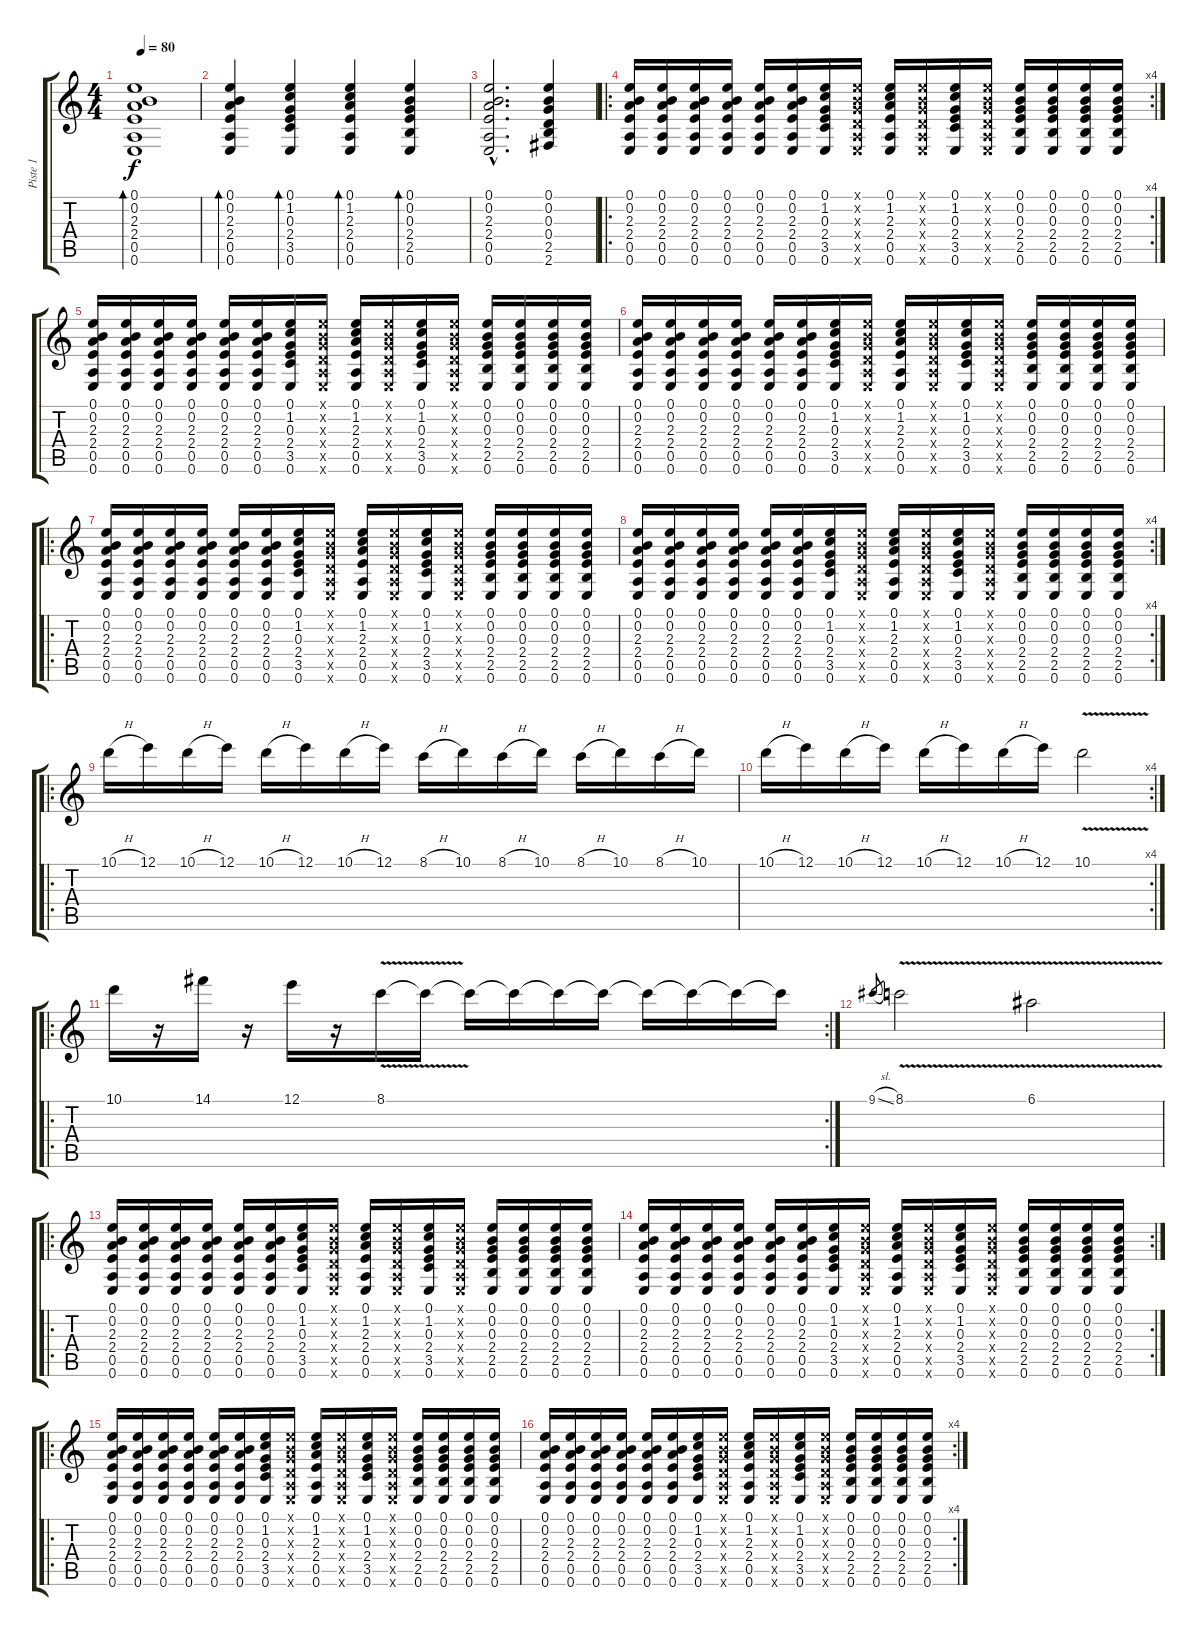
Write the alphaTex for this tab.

\track ("Piste 1" "Piste 1") {instrument electricguitarjazz}
\staff {score tabs}
\tuning (E4 B3 G3 D3 A2 E2) {hide}
\ts (4 4)
\tempo 80
\clef g2
\ks c
(0.1 0.2 2.3 2.4 0.5 0.6).1{bd 120 dy f instrument electricguitarjazz} |
(0.1 0.2 2.3 2.4 0.5 0.6).4{bd 60} (0.1 1.2 0.3 2.4 3.5 0.6).4{bd 60} (0.1 1.2 2.3 2.4 0.5 0.6).4{bd 60} (0.1 0.2 0.3 2.4 2.5 0.6).4{bd 60} |
(0.1{hac} 0.2{hac} 2.3{hac} 2.4{hac} 0.5{hac} 0.6{hac}).2{d} (0.1 0.2 0.3 0.4 2.5 2.6).4 |
\ro
\rc 4
(0.1 0.2 2.3 2.4 0.5 0.6).16 (0.1 0.2 2.3 2.4 0.5 0.6).16 (0.1 0.2 2.3 2.4 0.5 0.6).16 (0.1 0.2 2.3 2.4 0.5 0.6).16 (0.1 0.2 2.3 2.4 0.5 0.6).16 (0.1 0.2 2.3 2.4 0.5 0.6).16 (0.1 1.2 0.3 2.4 3.5 0.6).16 (0.1{x} 0.2{x} 0.3{x} 0.4{x} 0.5{x} 0.6{x}).16 (0.1 1.2 2.3 2.4 0.5 0.6).16 (0.1{x} 0.2{x} 0.3{x} 0.4{x} 0.5{x} 0.6{x}).16 (0.1 1.2 0.3 2.4 3.5 0.6).16 (0.1{x} 0.2{x} 0.3{x} 0.4{x} 0.5{x} 0.6{x}).16 (0.1 0.2 0.3 2.4 2.5 0.6).16 (0.1 0.2 0.3 2.4 2.5 0.6).16 (0.1 0.2 0.3 2.4 2.5 0.6).16 (0.1 0.2 0.3 2.4 2.5 0.6).16 |
(0.1 0.2 2.3 2.4 0.5 0.6).16 (0.1 0.2 2.3 2.4 0.5 0.6).16 (0.1 0.2 2.3 2.4 0.5 0.6).16 (0.1 0.2 2.3 2.4 0.5 0.6).16 (0.1 0.2 2.3 2.4 0.5 0.6).16 (0.1 0.2 2.3 2.4 0.5 0.6).16 (0.1 1.2 0.3 2.4 3.5 0.6).16 (0.1{x} 0.2{x} 0.3{x} 0.4{x} 0.5{x} 0.6{x}).16 (0.1 1.2 2.3 2.4 0.5 0.6).16 (0.1{x} 0.2{x} 0.3{x} 0.4{x} 0.5{x} 0.6{x}).16 (0.1 1.2 0.3 2.4 3.5 0.6).16 (0.1{x} 0.2{x} 0.3{x} 0.4{x} 0.5{x} 0.6{x}).16 (0.1 0.2 0.3 2.4 2.5 0.6).16 (0.1 0.2 0.3 2.4 2.5 0.6).16 (0.1 0.2 0.3 2.4 2.5 0.6).16 (0.1 0.2 0.3 2.4 2.5 0.6).16 |
(0.1 0.2 2.3 2.4 0.5 0.6).16 (0.1 0.2 2.3 2.4 0.5 0.6).16 (0.1 0.2 2.3 2.4 0.5 0.6).16 (0.1 0.2 2.3 2.4 0.5 0.6).16 (0.1 0.2 2.3 2.4 0.5 0.6).16 (0.1 0.2 2.3 2.4 0.5 0.6).16 (0.1 1.2 0.3 2.4 3.5 0.6).16 (0.1{x} 0.2{x} 0.3{x} 0.4{x} 0.5{x} 0.6{x}).16 (0.1 1.2 2.3 2.4 0.5 0.6).16 (0.1{x} 0.2{x} 0.3{x} 0.4{x} 0.5{x} 0.6{x}).16 (0.1 1.2 0.3 2.4 3.5 0.6).16 (0.1{x} 0.2{x} 0.3{x} 0.4{x} 0.5{x} 0.6{x}).16 (0.1 0.2 0.3 2.4 2.5 0.6).16 (0.1 0.2 0.3 2.4 2.5 0.6).16 (0.1 0.2 0.3 2.4 2.5 0.6).16 (0.1 0.2 0.3 2.4 2.5 0.6).16 |
\ro
(0.1 0.2 2.3 2.4 0.5 0.6).16 (0.1 0.2 2.3 2.4 0.5 0.6).16 (0.1 0.2 2.3 2.4 0.5 0.6).16 (0.1 0.2 2.3 2.4 0.5 0.6).16 (0.1 0.2 2.3 2.4 0.5 0.6).16 (0.1 0.2 2.3 2.4 0.5 0.6).16 (0.1 1.2 0.3 2.4 3.5 0.6).16 (0.1{x} 0.2{x} 0.3{x} 0.4{x} 0.5{x} 0.6{x}).16 (0.1 1.2 2.3 2.4 0.5 0.6).16 (0.1{x} 0.2{x} 0.3{x} 0.4{x} 0.5{x} 0.6{x}).16 (0.1 1.2 0.3 2.4 3.5 0.6).16 (0.1{x} 0.2{x} 0.3{x} 0.4{x} 0.5{x} 0.6{x}).16 (0.1 0.2 0.3 2.4 2.5 0.6).16 (0.1 0.2 0.3 2.4 2.5 0.6).16 (0.1 0.2 0.3 2.4 2.5 0.6).16 (0.1 0.2 0.3 2.4 2.5 0.6).16 |
\rc 4
(0.1 0.2 2.3 2.4 0.5 0.6).16 (0.1 0.2 2.3 2.4 0.5 0.6).16 (0.1 0.2 2.3 2.4 0.5 0.6).16 (0.1 0.2 2.3 2.4 0.5 0.6).16 (0.1 0.2 2.3 2.4 0.5 0.6).16 (0.1 0.2 2.3 2.4 0.5 0.6).16 (0.1 1.2 0.3 2.4 3.5 0.6).16 (0.1{x} 0.2{x} 0.3{x} 0.4{x} 0.5{x} 0.6{x}).16 (0.1 1.2 2.3 2.4 0.5 0.6).16 (0.1{x} 0.2{x} 0.3{x} 0.4{x} 0.5{x} 0.6{x}).16 (0.1 1.2 0.3 2.4 3.5 0.6).16 (0.1{x} 0.2{x} 0.3{x} 0.4{x} 0.5{x} 0.6{x}).16 (0.1 0.2 0.3 2.4 2.5 0.6).16 (0.1 0.2 0.3 2.4 2.5 0.6).16 (0.1 0.2 0.3 2.4 2.5 0.6).16 (0.1 0.2 0.3 2.4 2.5 0.6).16 |
\ro
10.1{h}.16 12.1.16 10.1{h}.16 12.1.16 10.1{h}.16 12.1.16 10.1{h}.16 12.1.16 8.1{h}.16 10.1.16 8.1{h}.16 10.1.16 8.1{h}.16 10.1.16 8.1{h}.16 10.1.16 |
\rc 4
10.1{h}.16 12.1.16 10.1{h}.16 12.1.16 10.1{h}.16 12.1.16 10.1{h}.16 12.1.16 10.1{v}.2 |
\ro
\rc 2
10.1.16 r.16 14.1.16 r.16 12.1.16 r.16 8.1{v}.16 8.1{t}.16 8.1{t}.16 8.1{t}.16 8.1{t}.16 8.1{t}.16 8.1{t}.16 8.1{t}.16 8.1{t}.16 8.1{t}.16 |
9.1{sl}.8{gr} 8.1{v}.2 6.1{v}.2 |
\ro
(0.1 0.2 2.3 2.4 0.5 0.6).16 (0.1 0.2 2.3 2.4 0.5 0.6).16 (0.1 0.2 2.3 2.4 0.5 0.6).16 (0.1 0.2 2.3 2.4 0.5 0.6).16 (0.1 0.2 2.3 2.4 0.5 0.6).16 (0.1 0.2 2.3 2.4 0.5 0.6).16 (0.1 1.2 0.3 2.4 3.5 0.6).16 (0.1{x} 0.2{x} 0.3{x} 0.4{x} 0.5{x} 0.6{x}).16 (0.1 1.2 2.3 2.4 0.5 0.6).16 (0.1{x} 0.2{x} 0.3{x} 0.4{x} 0.5{x} 0.6{x}).16 (0.1 1.2 0.3 2.4 3.5 0.6).16 (0.1{x} 0.2{x} 0.3{x} 0.4{x} 0.5{x} 0.6{x}).16 (0.1 0.2 0.3 2.4 2.5 0.6).16 (0.1 0.2 0.3 2.4 2.5 0.6).16 (0.1 0.2 0.3 2.4 2.5 0.6).16 (0.1 0.2 0.3 2.4 2.5 0.6).16 |
\rc 2
(0.1 0.2 2.3 2.4 0.5 0.6).16 (0.1 0.2 2.3 2.4 0.5 0.6).16 (0.1 0.2 2.3 2.4 0.5 0.6).16 (0.1 0.2 2.3 2.4 0.5 0.6).16 (0.1 0.2 2.3 2.4 0.5 0.6).16 (0.1 0.2 2.3 2.4 0.5 0.6).16 (0.1 1.2 0.3 2.4 3.5 0.6).16 (0.1{x} 0.2{x} 0.3{x} 0.4{x} 0.5{x} 0.6{x}).16 (0.1 1.2 2.3 2.4 0.5 0.6).16 (0.1{x} 0.2{x} 0.3{x} 0.4{x} 0.5{x} 0.6{x}).16 (0.1 1.2 0.3 2.4 3.5 0.6).16 (0.1{x} 0.2{x} 0.3{x} 0.4{x} 0.5{x} 0.6{x}).16 (0.1 0.2 0.3 2.4 2.5 0.6).16 (0.1 0.2 0.3 2.4 2.5 0.6).16 (0.1 0.2 0.3 2.4 2.5 0.6).16 (0.1 0.2 0.3 2.4 2.5 0.6).16 |
\ro
(0.1 0.2 2.3 2.4 0.5 0.6).16 (0.1 0.2 2.3 2.4 0.5 0.6).16 (0.1 0.2 2.3 2.4 0.5 0.6).16 (0.1 0.2 2.3 2.4 0.5 0.6).16 (0.1 0.2 2.3 2.4 0.5 0.6).16 (0.1 0.2 2.3 2.4 0.5 0.6).16 (0.1 1.2 0.3 2.4 3.5 0.6).16 (0.1{x} 0.2{x} 0.3{x} 0.4{x} 0.5{x} 0.6{x}).16 (0.1 1.2 2.3 2.4 0.5 0.6).16 (0.1{x} 0.2{x} 0.3{x} 0.4{x} 0.5{x} 0.6{x}).16 (0.1 1.2 0.3 2.4 3.5 0.6).16 (0.1{x} 0.2{x} 0.3{x} 0.4{x} 0.5{x} 0.6{x}).16 (0.1 0.2 0.3 2.4 2.5 0.6).16 (0.1 0.2 0.3 2.4 2.5 0.6).16 (0.1 0.2 0.3 2.4 2.5 0.6).16 (0.1 0.2 0.3 2.4 2.5 0.6).16 |
\rc 4
(0.1 0.2 2.3 2.4 0.5 0.6).16 (0.1 0.2 2.3 2.4 0.5 0.6).16 (0.1 0.2 2.3 2.4 0.5 0.6).16 (0.1 0.2 2.3 2.4 0.5 0.6).16 (0.1 0.2 2.3 2.4 0.5 0.6).16 (0.1 0.2 2.3 2.4 0.5 0.6).16 (0.1 1.2 0.3 2.4 3.5 0.6).16 (0.1{x} 0.2{x} 0.3{x} 0.4{x} 0.5{x} 0.6{x}).16 (0.1 1.2 2.3 2.4 0.5 0.6).16 (0.1{x} 0.2{x} 0.3{x} 0.4{x} 0.5{x} 0.6{x}).16 (0.1 1.2 0.3 2.4 3.5 0.6).16 (0.1{x} 0.2{x} 0.3{x} 0.4{x} 0.5{x} 0.6{x}).16 (0.1 0.2 0.3 2.4 2.5 0.6).16 (0.1 0.2 0.3 2.4 2.5 0.6).16 (0.1 0.2 0.3 2.4 2.5 0.6).16 (0.1 0.2 0.3 2.4 2.5 0.6).16
